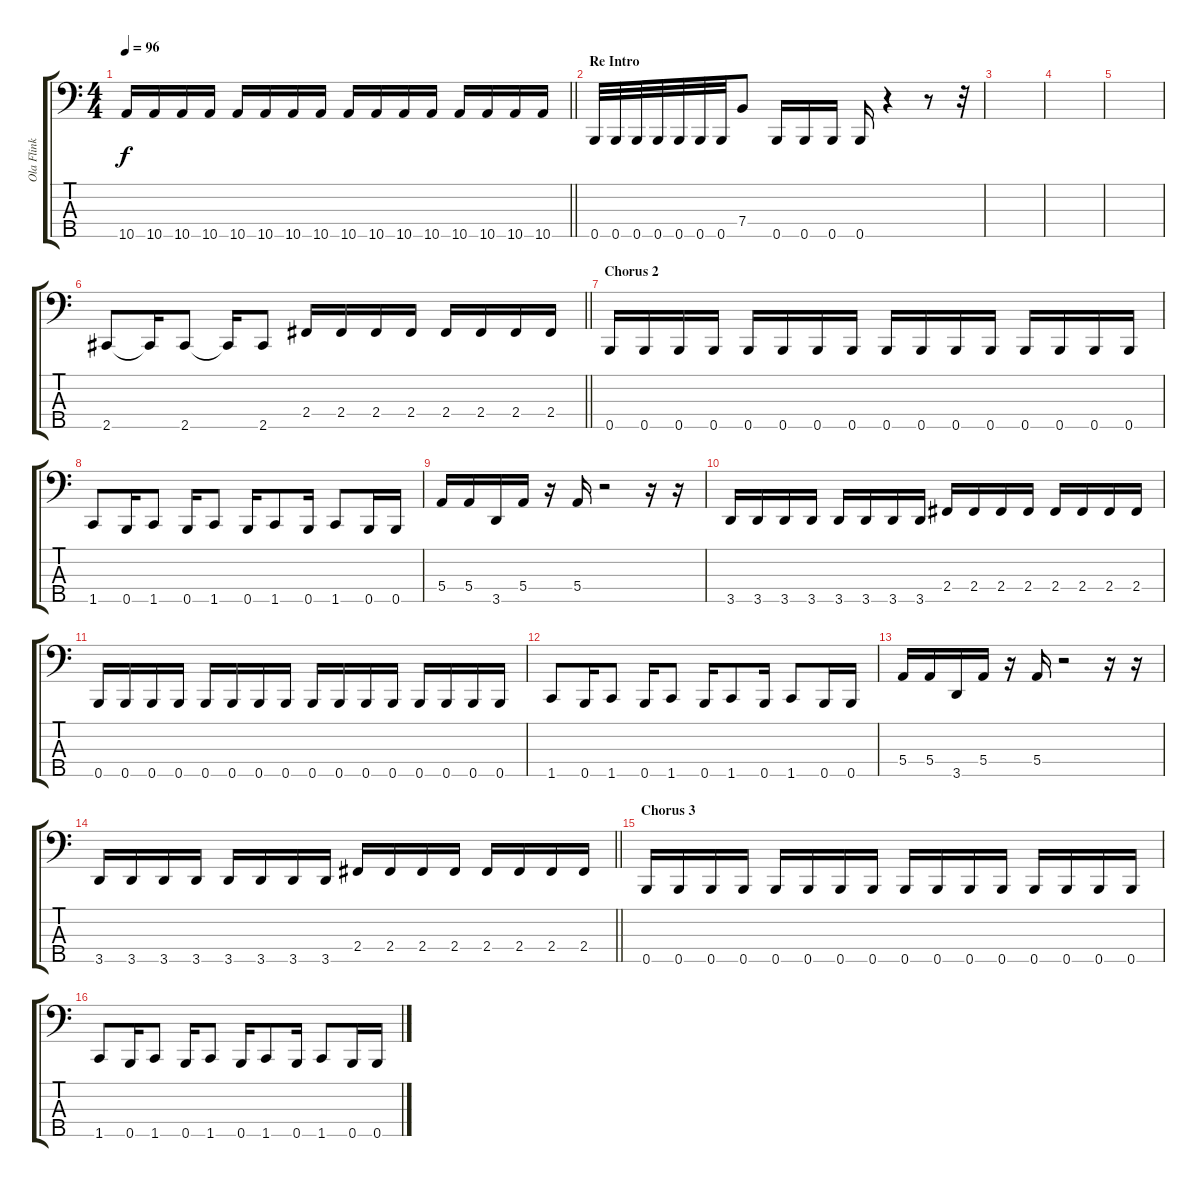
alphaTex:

\track ("Ola Flink (Bass)" "Ola Flink ") {instrument electricbasspick}
\staff {score tabs}
\tuning (G2 D2 A1 E1 B0) {hide}
\ts (4 4)
\tempo 96
\clef f4
\barLineRight lightlight
\ks c
10.5.16{dy f} 10.5.16 10.5.16 10.5.16 10.5.16 10.5.16 10.5.16 10.5.16 10.5.16 10.5.16 10.5.16 10.5.16 10.5.16 10.5.16 10.5.16 10.5.16 |
\section ("" "Re Intro")
0.5.32 0.5.32 0.5.32 0.5.32 0.5.32 0.5.32 0.5.32 7.4.8 0.5.16 0.5.16 0.5.16 0.5.16 r.4 r.8 r.32 |
|
|
|
\barLineRight lightlight
2.5.8 2.5{t}.16 2.5.8 2.5{t}.16 2.5.8 2.4.16 2.4.16 2.4.16 2.4.16 2.4.16 2.4.16 2.4.16 2.4.16 |
\section ("" "Chorus 2")
0.5.16 0.5.16 0.5.16 0.5.16 0.5.16 0.5.16 0.5.16 0.5.16 0.5.16 0.5.16 0.5.16 0.5.16 0.5.16 0.5.16 0.5.16 0.5.16 |
1.5.8 0.5.16 1.5.8 0.5.16 1.5.8 0.5.16 1.5.8 0.5.16 1.5.8 0.5.16 0.5.16 |
5.4.16 5.4.16 3.5.16 5.4.16 r.16 5.4.16 r.2 r.16 r.16 |
3.5.16 3.5.16 3.5.16 3.5.16 3.5.16 3.5.16 3.5.16 3.5.16 2.4.16 2.4.16 2.4.16 2.4.16 2.4.16 2.4.16 2.4.16 2.4.16 |
0.5.16 0.5.16 0.5.16 0.5.16 0.5.16 0.5.16 0.5.16 0.5.16 0.5.16 0.5.16 0.5.16 0.5.16 0.5.16 0.5.16 0.5.16 0.5.16 |
1.5.8 0.5.16 1.5.8 0.5.16 1.5.8 0.5.16 1.5.8 0.5.16 1.5.8 0.5.16 0.5.16 |
5.4.16 5.4.16 3.5.16 5.4.16 r.16 5.4.16 r.2 r.16 r.16 |
\barLineRight lightlight
3.5.16 3.5.16 3.5.16 3.5.16 3.5.16 3.5.16 3.5.16 3.5.16 2.4.16 2.4.16 2.4.16 2.4.16 2.4.16 2.4.16 2.4.16 2.4.16 |
\section ("" "Chorus 3")
0.5.16 0.5.16 0.5.16 0.5.16 0.5.16 0.5.16 0.5.16 0.5.16 0.5.16 0.5.16 0.5.16 0.5.16 0.5.16 0.5.16 0.5.16 0.5.16 |
1.5.8 0.5.16 1.5.8 0.5.16 1.5.8 0.5.16 1.5.8 0.5.16 1.5.8 0.5.16 0.5.16
